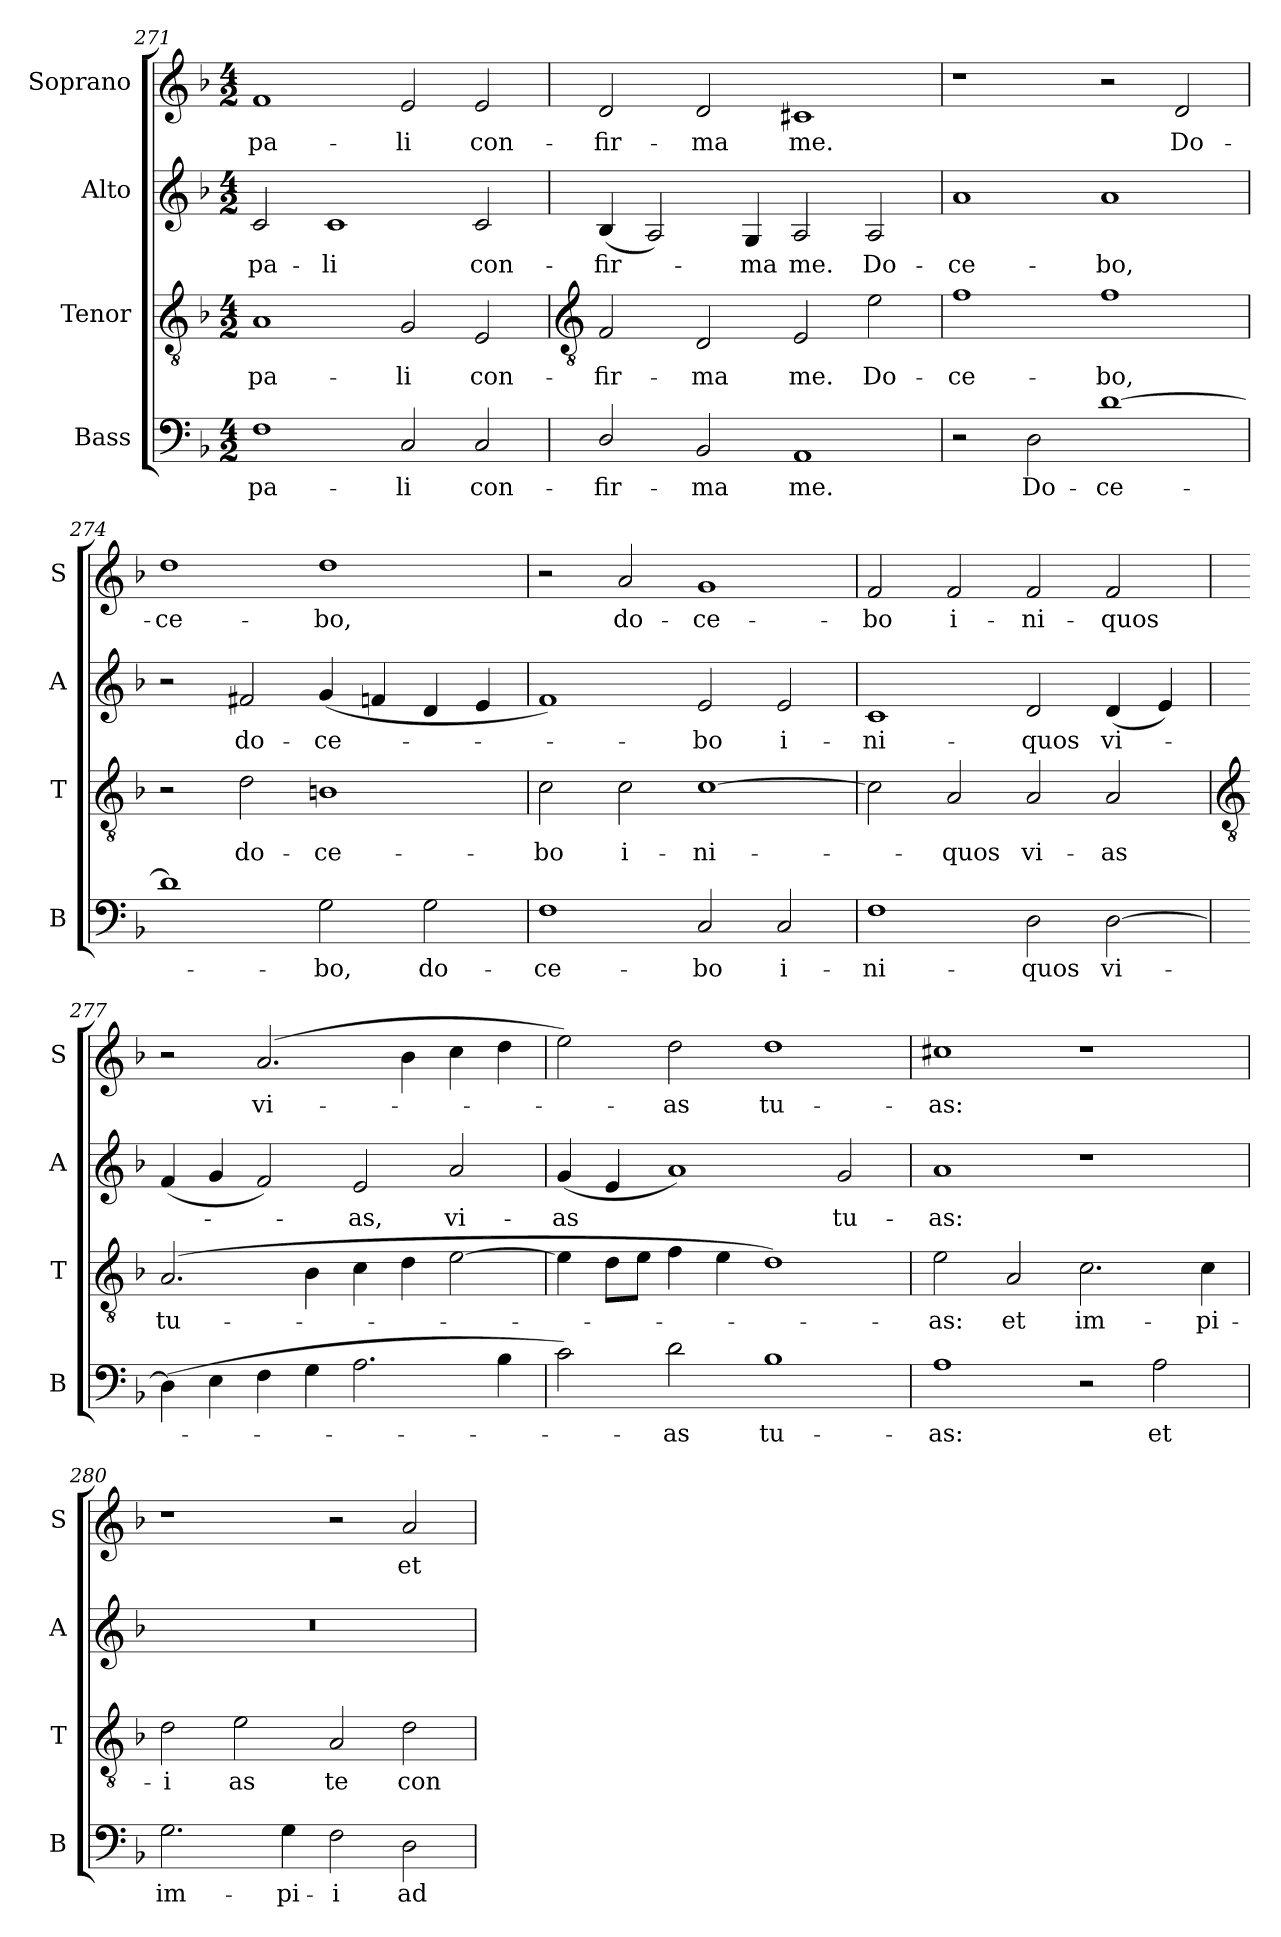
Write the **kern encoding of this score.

**kern	**text	**kern	**text	**kern	**text	**kern	**text
*part4	*part4	*part3	*part3	*part2	*part2	*part1	*part1
*staff4	*staff4	*staff3	*staff3	*staff2	*staff2	*staff1	*staff1
*I"Bass	*	*I"Tenor	*	*I"Alto	*	*I"Soprano	*
*I'B	*	*I'T	*	*I'A	*	*I'S	*
*clefF4	*	*clefGv2	*	*clefG2	*	*clefG2	*
*k[b-]	*	*k[b-]	*	*k[b-]	*	*k[b-]	*
*F:	*	*F:	*	*F:	*	*F:	*
*M4/2	*	*M4/2	*	*M4/2	*	*M4/2	*
=271	=271	=271	=271	=271	=271	=271	=271
!	!LO:LY:b	!	!LO:LY:b	!	!LO:LY:b	!	!LO:LY:b
1F	-pa-	1A	-pa-	2c	-pa-	1f	-pa-
!	!	!	!	!	!LO:LY:b	!	!
.	.	.	.	1c	-li	.	.
!	!LO:LY:b	!	!LO:LY:b	!	!	!	!LO:LY:b
2C	-li	2G	-li	.	.	2e	-li
!	!LO:LY:b	!	!LO:LY:b	!	!LO:LY:b	!	!LO:LY:b
2C	con-	2E	con-	2c	con-	2e	con-
!!LO:LB:g=z
=272	=272	=272	=272	=272	=272	=272	=272
*	*	*clefGv2	*	*	*	*	*
!	!LO:LY:b	!	!LO:LY:b	!	!LO:LY:b	!	!LO:LY:b
2D/	-fir-	2F	-fir-	(<4B-	-fir-	2d	-fir-
.	.	.	.	2A)	.	.	.
!	!LO:LY:b	!	!LO:LY:b	!	!	!	!LO:LY:b
2BB-	-ma	2D	-ma	.	.	2d	-ma
!	!	!	!	!	!LO:LY:b	!	!
.	.	.	.	4G	ma	.	.
!	!LO:LY:b	!	!LO:LY:b	!	!LO:LY:b	!	!LO:LY:b
1AA	me.	2E	me.	2A	me.	1c#X	me.
!	!	!	!LO:LY:b	!	!LO:LY:b	!	!
.	.	2e	Do-	2A	Do-	.	.
=273	=273	=273	=273	=273	=273	=273	=273
!	!	!	!LO:LY:b	!	!LO:LY:b	!	!
2r	.	1f	-ce-	1a	-ce-	1r	.
!	!LO:LY:b	!	!	!	!	!	!
2D	Do-	.	.	.	.	.	.
!	!LO:LY:b	!	!LO:LY:b	!	!LO:LY:b	!	!
[1d	-ce-	1f	-bo,	1a	-bo,	2r	.
!	!	!	!	!	!	!	!LO:LY:b
.	.	.	.	.	.	2d	Do-
=274	=274	=274	=274	=274	=274	=274	=274
!	!	!	!	!	!	!	!LO:LY:b
1d]	.	2r	.	2r	.	1dd	-ce-
!	!	!	!LO:LY:b	!	!LO:LY:b	!	!
.	.	2d	do-	2f#X	do-	.	.
!	!LO:LY:b	!	!LO:LY:b	!	!LO:LY:b	!	!LO:LY:b
2G	bo,	1Bn	-ce-	(<4g	-ce-	1dd	-bo,
.	.	.	.	4f	.	.	.
!	!LO:LY:b	!	!	!	!	!	!
2G	do-	.	.	4d	.	.	.
.	.	.	.	4e	.	.	.
=275	=275	=275	=275	=275	=275	=275	=275
!	!LO:LY:b	!	!LO:LY:b	!	!	!	!
1F	-ce-	2c	-bo	1f)	.	2r	.
!	!	!	!LO:LY:b	!	!	!	!LO:LY:b
.	.	2c	i-	.	.	2a	do-
!	!LO:LY:b	!	!LO:LY:b	!	!LO:LY:b	!	!LO:LY:b
2C	-bo	[1c	-ni-	2e	bo	1g	-ce-
!	!LO:LY:b	!	!	!	!LO:LY:b	!	!
2C	i-	.	.	2e	i-	.	.
=276	=276	=276	=276	=276	=276	=276	=276
!	!LO:LY:b	!	!	!	!LO:LY:b	!	!LO:LY:b
1F	-ni-	2c]	.	1c	-ni-	2f	-bo
!	!	!	!LO:LY:b	!	!	!	!LO:LY:b
.	.	2A	quos	.	.	2f	i-
!	!LO:LY:b	!	!LO:LY:b	!	!LO:LY:b	!	!LO:LY:b
2D	-quos	2A	vi-	2d	-quos	2f	-ni-
!	!LO:LY:b	!	!LO:LY:b	!	!LO:LY:b	!	!LO:LY:b
[2D	vi-	2A	-as	(<4d	vi-	2f	-quos
.	.	.	.	4e)	.	.	.
!!LO:LB:g=z
=277	=277	=277	=277	=277	=277	=277	=277
*	*	*clefGv2	*	*	*	*	*
!	!	!	!LO:LY:b	!	!	!	!
(>4D]	.	(>2.A	tu-	(<4f	.	2r	.
4E	.	.	.	4g	.	.	.
!	!	!	!	!	!	!	!LO:LY:b
4F	.	.	.	2f)	.	(>2.a	vi-
4G	.	4B-	.	.	.	.	.
!	!	!	!	!	!LO:LY:b	!	!
2.A	.	4c	.	2e	as,	.	.
.	.	4d	.	.	.	4b-	.
!	!	!	!	!	!LO:LY:b	!	!
.	.	[2e	.	2a	vi-	4cc	.
4B-	.	.	.	.	.	4dd	.
=278	=278	=278	=278	=278	=278	=278	=278
!	!	!	!	!	!LO:LY:b	!	!
2c)	.	4e]	.	(<4g	-as	2ee)	.
.	.	8dL	.	4e	.	.	.
.	.	8eJ	.	.	.	.	.
!	!LO:LY:b	!	!	!	!	!	!LO:LY:b
2d	as	4f	.	1a)	.	2dd	as
.	.	4e	.	.	.	.	.
!	!LO:LY:b	!	!	!	!	!	!LO:LY:b
1B-	tu-	1d)	.	.	.	1dd	tu-
!	!	!	!	!	!LO:LY:b	!	!
.	.	.	.	2g	tu-	.	.
=279	=279	=279	=279	=279	=279	=279	=279
!	!LO:LY:b	!	!LO:LY:b	!	!LO:LY:b	!	!LO:LY:b
1A	-as:	2e	as:	1a	-as:	1cc#X	-as:
!	!	!	!LO:LY:b	!	!	!	!
.	.	2A	et	.	.	.	.
!	!	!	!LO:LY:b	!	!	!	!
2r	.	2.c	im-	1r	.	1r	.
!	!LO:LY:b	!	!	!	!	!	!
2A	et	.	.	.	.	.	.
!	!	!	!LO:LY:b	!	!	!	!
.	.	4c	-pi-	.	.	.	.
=280	=280	=280	=280	=280	=280	=280	=280
!	!LO:LY:b	!	!LO:LY:b	!	!	!	!
2.G	im-	2d	-i	0r	.	1r	.
!	!	!	!LO:LY:b	!	!	!	!
.	.	2e	as	.	.	.	.
!	!LO:LY:b	!	!	!	!	!	!
4G	-pi-	.	.	.	.	.	.
!	!LO:LY:b	!	!LO:LY:b	!	!	!	!
2F	-i	2A	te	.	.	2r	.
!	!LO:LY:b	!	!LO:LY:b	!	!	!	!LO:LY:b
2D	ad	2d	con-	.	.	2a	et
=	=	=	=	=	=	=	=
*-	*-	*-	*-	*-	*-	*-	*-
